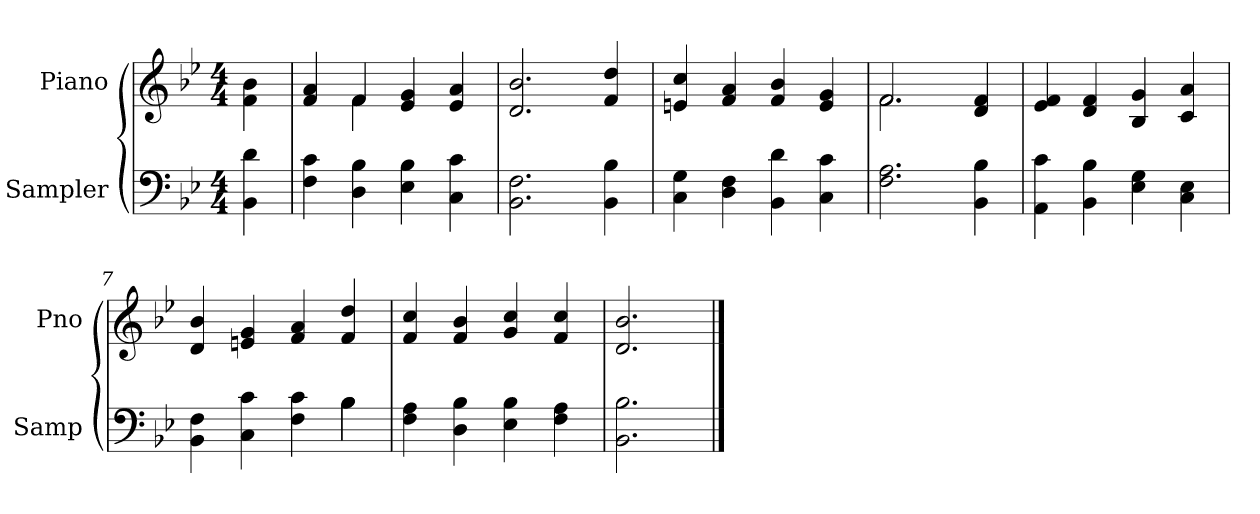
**kern	**kern
*part2	*part1
*staff2	*staff1
*I"Sampler	*I"Piano
*I'Samp	*I'Pno
*clefF4	*clefG2
*k[b-e-]	*k[b-e-]
*B-:	*B-:
*M4/4	*M4/4
=1	=1
4BB- 4d	4f\ 4b-\
=2	=2
*	*^
4F 4c	4f 4a	4ryy
4D 4B-	4f/	4f
4E- 4B-	4e- 4g	2ryy
4C 4c	4e- 4a	.
*	*v	*v
=3	=3
2.BB- 2.F	2.d 2.b-
4BB- 4B-	4f 4dd
=4	=4
4C 4G	4en 4cc
4D 4F	4f 4a
4BB- 4d	4f 4b-
4C 4c	4e 4g
=5	=5
*	*^
2.F 2.A	2.f/	2.f
4BB- 4B-	4d 4f	4ryy
*	*v	*v
=6	=6
4AA 4c	4e- 4f
4BB- 4B-	4d 4f
4E- 4G	4B- 4g
4C 4E-	4c 4a
=7	=7
*^	*
4BB- 4F	2.ryy	4d 4b-
4C 4c	.	4en 4g
4F 4c	.	4f 4a
4B-\	4B-	4f 4dd
*v	*v	*
=8	=8
4F 4A	4f 4cc
4D 4B-	4f 4b-
4E- 4B-	4g 4cc
4F 4A	4f 4cc
=9	=9
2.BB- 2.B-	2.d 2.b-
==	==
*-	*-
